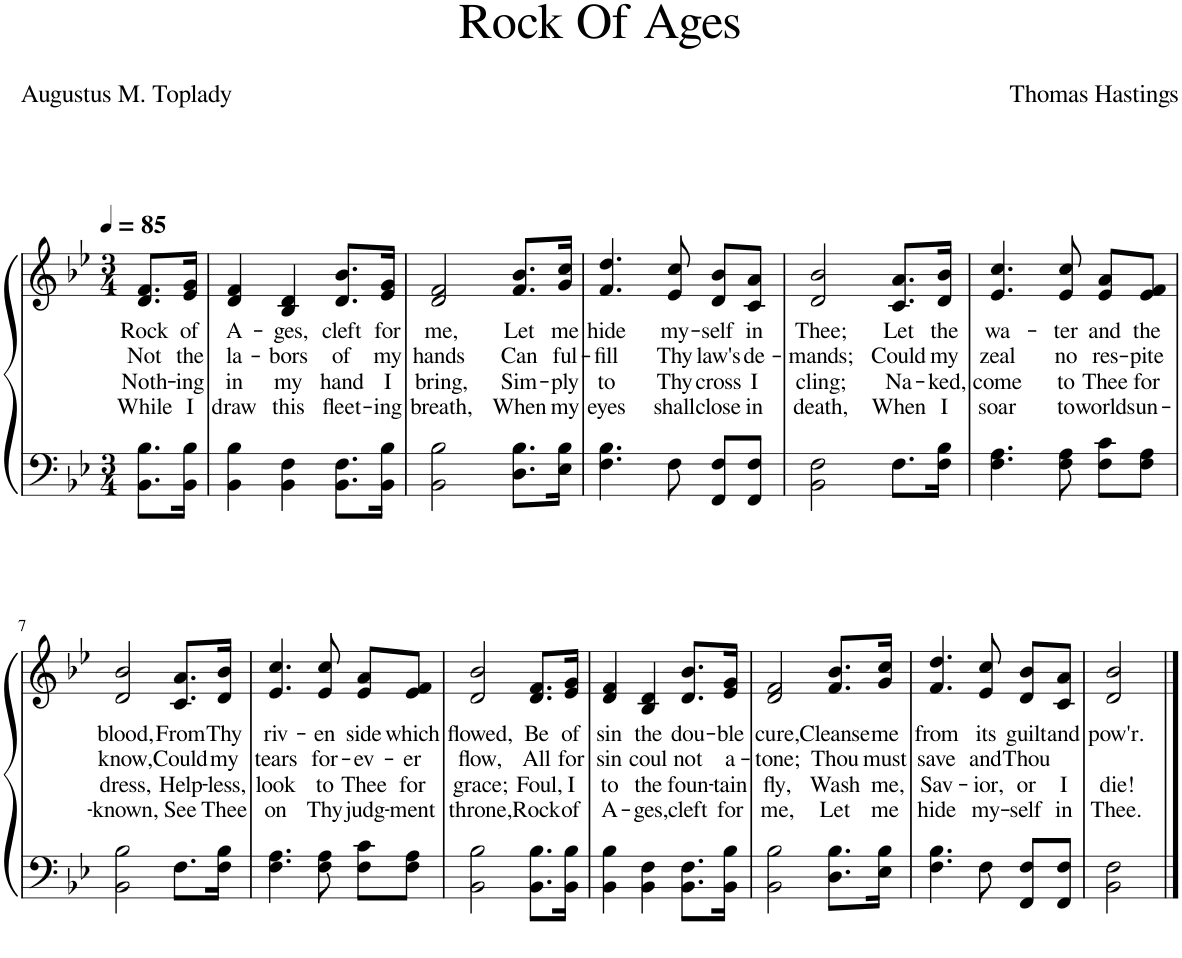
**kern	**kern	**text	**text	**text	**text
*part1	*part1	*part1	*part1	*part1	*part1
*staff2	*staff1	*staff1	*staff1	*staff1	*staff1
*I"Piano	*	*	*	*	*
*I'Pno.	*	*	*	*	*
*clefF4	*clefG2	*	*	*	*
*k[b-e-]	*k[b-e-]	*	*	*	*
*M3/4	*M3/4	*	*	*	*
*MM85	*MM85	*	*	*	*
=1	=1	=1	=1	=1	=1
!	!	!LO:LY:b	!LO:LY:b	!LO:LY:b	!LO:LY:b
8.BB-\ 8.B-\L	8.d/ 8.f/L	Rock	Not	Noth-	While
!	!	!LO:LY:b	!LO:LY:b	!LO:LY:b	!LO:LY:b
16BB-\ 16B-\Jk	16e-/ 16g/Jk	of	the	-ing	I
=2	=2	=2	=2	=2	=2
!	!	!LO:LY:b	!LO:LY:b	!LO:LY:b	!LO:LY:b
4BB-\ 4B-\	4d/ 4f/	A-	la-	in	draw
!	!	!LO:LY:b	!LO:LY:b	!LO:LY:b	!LO:LY:b
4BB-\ 4F\	4B-/ 4d/	-ges,	-bors	my	this
!	!	!LO:LY:b	!LO:LY:b	!LO:LY:b	!LO:LY:b
8.BB-\ 8.F\L	8.d/ 8.b-/L	cleft	of	hand	fleet-
!	!	!LO:LY:b	!LO:LY:b	!LO:LY:b	!LO:LY:b
16BB-\ 16B-\Jk	16e-/ 16g/Jk	for	my	I	-ing
=3	=3	=3	=3	=3	=3
!	!	!LO:LY:b	!LO:LY:b	!LO:LY:b	!LO:LY:b
2BB-\ 2B-\	2d/ 2f/	me,	hands	bring,	breath,
!	!	!LO:LY:b	!LO:LY:b	!LO:LY:b	!LO:LY:b
8.D\ 8.B-\L	8.f/ 8.b-/L	Let	Can	Sim-	When
!	!	!LO:LY:b	!LO:LY:b	!LO:LY:b	!LO:LY:b
16E-\ 16B-\Jk	16g/ 16cc/Jk	me	ful-	-ply	my
=4	=4	=4	=4	=4	=4
!	!	!LO:LY:b	!LO:LY:b	!LO:LY:b	!LO:LY:b
4.F\ 4.B-\	4.f/ 4.dd/	hide	-fill	to	eyes
!	!	!LO:LY:b	!LO:LY:b	!LO:LY:b	!LO:LY:b
8F\	8e-/ 8cc/	my-	Thy	Thy	shall
!	!	!LO:LY:b	!LO:LY:b	!LO:LY:b	!LO:LY:b
8FF/ 8F/L	8d/ 8b-/L	-self	law's	cross	close
!	!	!LO:LY:b	!LO:LY:b	!LO:LY:b	!LO:LY:b
8FF/ 8F/J	8c/ 8a/J	in	de-	I	in
=5	=5	=5	=5	=5	=5
!	!	!LO:LY:b	!LO:LY:b	!LO:LY:b	!LO:LY:b
2BB-\ 2F\	2d/ 2b-/	Thee;	-mands;	cling;	death,
!	!	!LO:LY:b	!LO:LY:b	!LO:LY:b	!LO:LY:b
8.F\L	8.c/ 8.a/L	Let	Could	Na-	When
!	!	!LO:LY:b	!LO:LY:b	!LO:LY:b	!LO:LY:b
16F\ 16B-\Jk	16d/ 16b-/Jk	the	my	-ked,	I
=6	=6	=6	=6	=6	=6
!	!	!LO:LY:b	!LO:LY:b	!LO:LY:b	!LO:LY:b
4.F\ 4.A\	4.e-/ 4.cc/	wa-	zeal	come	soar
!	!	!LO:LY:b	!LO:LY:b	!LO:LY:b	!LO:LY:b
8F\ 8A\	8e-/ 8cc/	-ter	no	to	to
!	!	!LO:LY:b	!LO:LY:b	!LO:LY:b	!LO:LY:b
8F\ 8c\L	8e-/ 8a/L	and	res-	Thee	worlds
!	!	!LO:LY:b	!LO:LY:b	!LO:LY:b	!LO:LY:b
8F\ 8A\J	8e-/ 8f/J	the	-pite	for	un-
!!LO:LB:g=z
=7	=7	=7	=7	=7	=7
!	!	!LO:LY:b	!LO:LY:b	!LO:LY:b	!LO:LY:b
2BB-\ 2B-\	2d/ 2b-/	blood,	know,	dress,	-known,
!	!	!LO:LY:b	!LO:LY:b	!LO:LY:b	!LO:LY:b
8.F\L	8.c/ 8.a/L	From	Could	Help-	See
!	!	!LO:LY:b	!LO:LY:b	!LO:LY:b	!LO:LY:b
16F\ 16B-\Jk	16d/ 16b-/Jk	Thy	my	-less,	Thee
=8	=8	=8	=8	=8	=8
!	!	!LO:LY:b	!LO:LY:b	!LO:LY:b	!LO:LY:b
4.F\ 4.A\	4.e-/ 4.cc/	riv-	tears	look	on
!	!	!LO:LY:b	!LO:LY:b	!LO:LY:b	!LO:LY:b
8F\ 8A\	8e-/ 8cc/	-en	for-	to	Thy
!	!	!LO:LY:b	!LO:LY:b	!LO:LY:b	!LO:LY:b
8F\ 8c\L	8e-/ 8a/L	side	-ev-	Thee	judg-
!	!	!LO:LY:b	!LO:LY:b	!LO:LY:b	!LO:LY:b
8F\ 8A\J	8e-/ 8f/J	which	-er	for	-ment
=9	=9	=9	=9	=9	=9
!	!	!LO:LY:b	!LO:LY:b	!LO:LY:b	!LO:LY:b
2BB-\ 2B-\	2d/ 2b-/	flowed,	flow,	grace;	throne,
!	!	!LO:LY:b	!LO:LY:b	!LO:LY:b	!LO:LY:b
8.BB-\ 8.B-\L	8.d/ 8.f/L	Be	All	Foul,	Rock
!	!	!LO:LY:b	!LO:LY:b	!LO:LY:b	!LO:LY:b
16BB-\ 16B-\Jk	16e-/ 16g/Jk	of	for	I	of
=10	=10	=10	=10	=10	=10
!	!	!LO:LY:b	!LO:LY:b	!LO:LY:b	!LO:LY:b
4BB-\ 4B-\	4d/ 4f/	sin	sin	to	A-
!	!	!LO:LY:b	!LO:LY:b	!LO:LY:b	!LO:LY:b
4BB-\ 4F\	4B-/ 4d/	the	coul	the	-ges,
!	!	!LO:LY:b	!LO:LY:b	!LO:LY:b	!LO:LY:b
8.BB-\ 8.F\L	8.d/ 8.b-/L	dou-	not	foun-	cleft
!	!	!LO:LY:b	!LO:LY:b	!LO:LY:b	!LO:LY:b
16BB-\ 16B-\Jk	16e-/ 16g/Jk	-ble	a-	-tain	for
=11	=11	=11	=11	=11	=11
!	!	!LO:LY:b	!LO:LY:b	!LO:LY:b	!LO:LY:b
2BB-\ 2B-\	2d/ 2f/	cure,	-tone;	fly,	me,
!	!	!LO:LY:b	!LO:LY:b	!LO:LY:b	!LO:LY:b
8.D\ 8.B-\L	8.f/ 8.b-/L	Cleanse	Thou	Wash	Let
!	!	!LO:LY:b	!LO:LY:b	!LO:LY:b	!LO:LY:b
16E-\ 16B-\Jk	16g/ 16cc/Jk	me	must	me,	me
=12	=12	=12	=12	=12	=12
!	!	!LO:LY:b	!LO:LY:b	!LO:LY:b	!LO:LY:b
4.F\ 4.B-\	4.f/ 4.dd/	from	save	Sav-	hide
!	!	!LO:LY:b	!LO:LY:b	!LO:LY:b	!LO:LY:b
8F\	8e-/ 8cc/	its	and	-ior,	my-
!	!	!LO:LY:b	!LO:LY:b	!LO:LY:b	!LO:LY:b
8FF/ 8F/L	8d/ 8b-/L	guilt	Thou	or	-self
!	!	!LO:LY:b	!	!LO:LY:b	!LO:LY:b
8FF/ 8F/J	8c/ 8a/J	and	.	I	in
=13	=13	=13	=13	=13	=13
!	!	!LO:LY:b	!	!LO:LY:b	!LO:LY:b
2BB-\ 2F\	2d/ 2b-/	pow'r.	.	die!	Thee.
==	==	==	==	==	==
*-	*-	*-	*-	*-	*-
